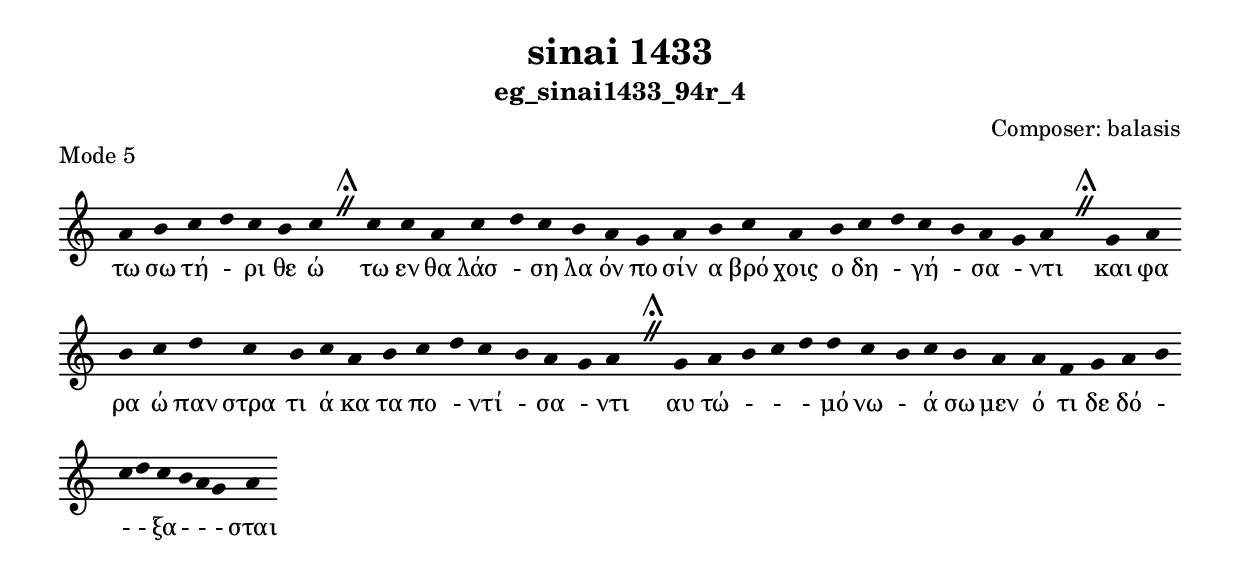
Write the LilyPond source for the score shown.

\include "gregorian.ly"

	\header {
 	  title = "sinai 1433"
	  subtitle = "eg_sinai1433_94r_4"
	  composer = "Composer: balasis"
	  piece = "Mode 5"
	}

	chant = {
	  a'4 b'4 c''4 d''4 c''4 b'4 c''4 \divisioMaior
 c''4 c''4 a'4 c''4 d''4 c''4 b'4 a'4 g'4 a'4 b'4 c''4 a'4 b'4 c''4 d''4 c''4 b'4 a'4 g'4 a'4 \divisioMaior
 g'4 a'4 b'4 c''4 d''4 c''4 b'4 c''4 a'4 b'4 c''4 d''4 c''4 b'4 a'4 g'4 a'4 \divisioMaior
 g'4 a'4 b'4 c''4 d''4 d''4 c''4 b'4 c''4 b'4 a'4 a'4 f'4 g'4 a'4 b'4 c''4 d''4 c''4 b'4 a'4 g'4 a'4\finalis
	}

	verba = \lyricmode {τω σω τή - ρι θε ώ 
τω εν θα λάσ - ση λα όν πο σίν α βρό χοις ο δη - γή - σα - ντι 
και φα ρα ώ παν στρα τι ά κα τα πο - ντί - σα - ντι 
αυ τώ -  -  - μό νω - ά σω μεν ό τι δε δό -  -  - ξα -  -  - σται 
	}


	\score {
	  \new Staff <<
	  \new Voice = "melody" \chant
	  \new Lyrics = "one" \lyricsto melody \verba
	  >>
	  \layout {
	    \context {
	      \Staff
	      \remove "Time_signature_engraver"
	      \remove "Bar_engraver"
	    }
	    \context {
	      \Voice
	      \remove "Stem_engraver"
	    }
	  }
	}